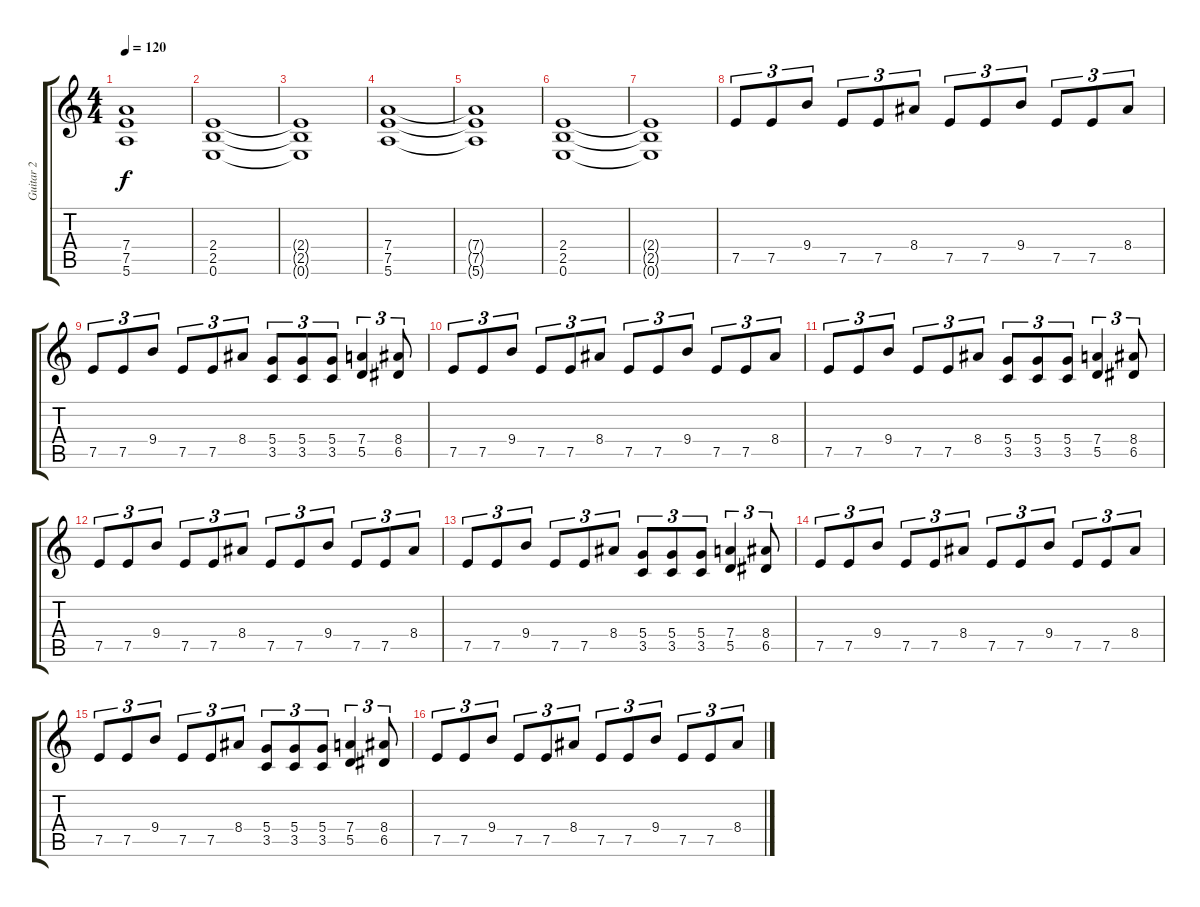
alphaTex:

\track ("Guitar 2" "Guitar 2") {instrument distortionguitar}
\staff {score tabs}
\tuning (E4 B3 G3 D3 A2 E2) {hide}
\ts (4 4)
\tempo 120
\clef g2
\ks c
(7.4{t} 7.5{t} 5.6{t}).1{dy f} |
(2.4 2.5 0.6).1 |
(2.4{t} 2.5{t} 0.6{t}).1 |
(7.4 7.5 5.6).1 |
(7.4{t} 7.5{t} 5.6{t}).1 |
(2.4 2.5 0.6).1 |
(2.4{t} 2.5{t} 0.6{t}).1 |
7.5.8{tu (3 2)} 7.5.8{tu (3 2)} 9.4.8{tu (3 2)} 7.5.8{tu (3 2)} 7.5.8{tu (3 2)} 8.4.8{tu (3 2)} 7.5.8{tu (3 2)} 7.5.8{tu (3 2)} 9.4.8{tu (3 2)} 7.5.8{tu (3 2)} 7.5.8{tu (3 2)} 8.4.8{tu (3 2)} |
7.5.8{tu (3 2)} 7.5.8{tu (3 2)} 9.4.8{tu (3 2)} 7.5.8{tu (3 2)} 7.5.8{tu (3 2)} 8.4.8{tu (3 2)} (5.4 3.5).8{tu (3 2)} (5.4 3.5).8{tu (3 2)} (5.4 3.5).8{tu (3 2)} (7.4 5.5).4{tu (3 2)} (8.4 6.5).8{tu (3 2)} |
7.5.8{tu (3 2)} 7.5.8{tu (3 2)} 9.4.8{tu (3 2)} 7.5.8{tu (3 2)} 7.5.8{tu (3 2)} 8.4.8{tu (3 2)} 7.5.8{tu (3 2)} 7.5.8{tu (3 2)} 9.4.8{tu (3 2)} 7.5.8{tu (3 2)} 7.5.8{tu (3 2)} 8.4.8{tu (3 2)} |
7.5.8{tu (3 2)} 7.5.8{tu (3 2)} 9.4.8{tu (3 2)} 7.5.8{tu (3 2)} 7.5.8{tu (3 2)} 8.4.8{tu (3 2)} (5.4 3.5).8{tu (3 2)} (5.4 3.5).8{tu (3 2)} (5.4 3.5).8{tu (3 2)} (7.4 5.5).4{tu (3 2)} (8.4 6.5).8{tu (3 2)} |
7.5.8{tu (3 2)} 7.5.8{tu (3 2)} 9.4.8{tu (3 2)} 7.5.8{tu (3 2)} 7.5.8{tu (3 2)} 8.4.8{tu (3 2)} 7.5.8{tu (3 2)} 7.5.8{tu (3 2)} 9.4.8{tu (3 2)} 7.5.8{tu (3 2)} 7.5.8{tu (3 2)} 8.4.8{tu (3 2)} |
7.5.8{tu (3 2)} 7.5.8{tu (3 2)} 9.4.8{tu (3 2)} 7.5.8{tu (3 2)} 7.5.8{tu (3 2)} 8.4.8{tu (3 2)} (5.4 3.5).8{tu (3 2)} (5.4 3.5).8{tu (3 2)} (5.4 3.5).8{tu (3 2)} (7.4 5.5).4{tu (3 2)} (8.4 6.5).8{tu (3 2)} |
7.5.8{tu (3 2)} 7.5.8{tu (3 2)} 9.4.8{tu (3 2)} 7.5.8{tu (3 2)} 7.5.8{tu (3 2)} 8.4.8{tu (3 2)} 7.5.8{tu (3 2)} 7.5.8{tu (3 2)} 9.4.8{tu (3 2)} 7.5.8{tu (3 2)} 7.5.8{tu (3 2)} 8.4.8{tu (3 2)} |
7.5.8{tu (3 2)} 7.5.8{tu (3 2)} 9.4.8{tu (3 2)} 7.5.8{tu (3 2)} 7.5.8{tu (3 2)} 8.4.8{tu (3 2)} (5.4 3.5).8{tu (3 2)} (5.4 3.5).8{tu (3 2)} (5.4 3.5).8{tu (3 2)} (7.4 5.5).4{tu (3 2)} (8.4 6.5).8{tu (3 2)} |
7.5.8{tu (3 2)} 7.5.8{tu (3 2)} 9.4.8{tu (3 2)} 7.5.8{tu (3 2)} 7.5.8{tu (3 2)} 8.4.8{tu (3 2)} 7.5.8{tu (3 2)} 7.5.8{tu (3 2)} 9.4.8{tu (3 2)} 7.5.8{tu (3 2)} 7.5.8{tu (3 2)} 8.4.8{tu (3 2)}
